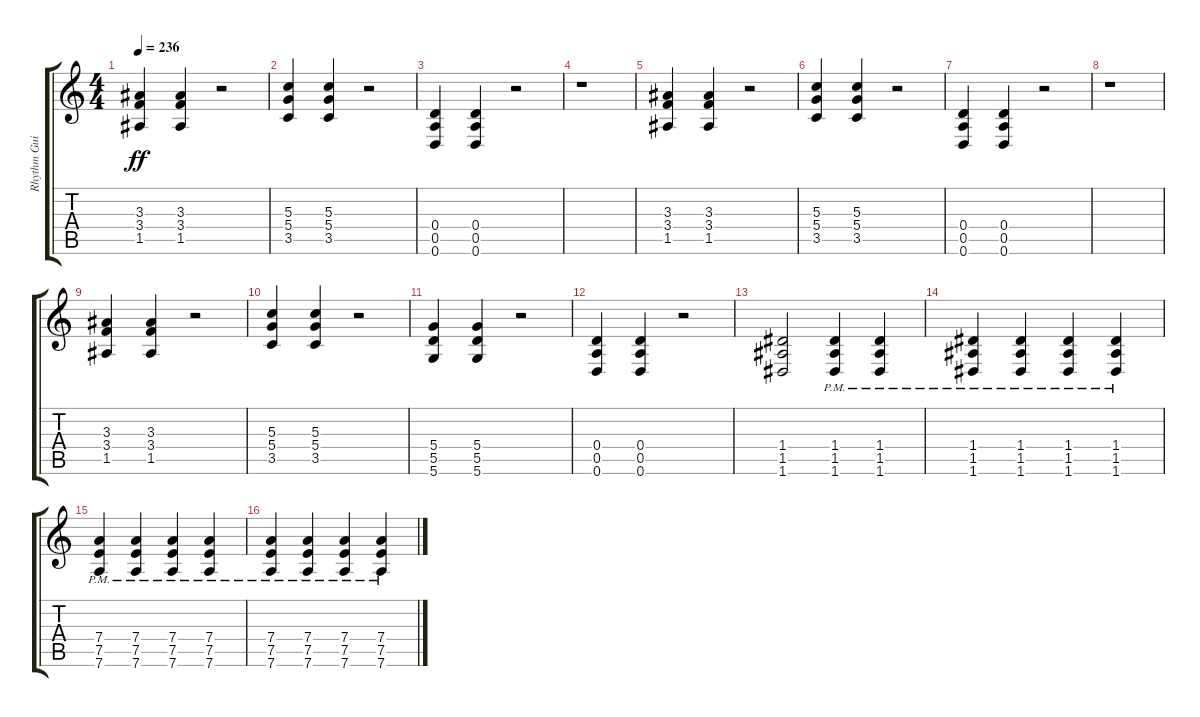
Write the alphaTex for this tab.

\track ("Rhythm Guitar" "Rhythm Gui") {instrument distortionguitar}
\staff {score tabs}
\tuning (E4 B3 G3 D3 A2 D2) {hide}
\ts (4 4)
\tempo 236
\clef g2
\ks c
(3.3 3.4 1.5).4{dy ff} (3.3 3.4 1.5).4 r.2 |
(5.3 5.4 3.5).4 (5.3 5.4 3.5).4 r.2 |
(0.4 0.5 0.6).4 (0.4 0.5 0.6).4 r.2 |
r.1 |
(3.3 3.4 1.5).4 (3.3 3.4 1.5).4 r.2 |
(5.3 5.4 3.5).4 (5.3 5.4 3.5).4 r.2 |
(0.4 0.5 0.6).4 (0.4 0.5 0.6).4 r.2 |
r.1 |
(3.3 3.4 1.5).4 (3.3 3.4 1.5).4 r.2 |
(5.3 5.4 3.5).4 (5.3 5.4 3.5).4 r.2 |
(5.4 5.5 5.6).4 (5.4 5.5 5.6).4 r.2 |
(0.4 0.5 0.6).4 (0.4 0.5 0.6).4 r.2 |
(1.4 1.5 1.6).2 (1.4{pm} 1.5{pm} 1.6{pm}).4 (1.4{pm} 1.5{pm} 1.6{pm}).4 |
(1.4{pm} 1.5{pm} 1.6{pm}).4 (1.4{pm} 1.5{pm} 1.6{pm}).4 (1.4{pm} 1.5{pm} 1.6{pm}).4 (1.4{pm} 1.5{pm} 1.6{pm}).4 |
(7.4{pm} 7.5{pm} 7.6{pm}).4 (7.4{pm} 7.5{pm} 7.6{pm}).4 (7.4{pm} 7.5{pm} 7.6{pm}).4 (7.4{pm} 7.5{pm} 7.6{pm}).4 |
(7.4{pm} 7.5{pm} 7.6{pm}).4 (7.4{pm} 7.5{pm} 7.6{pm}).4 (7.4{pm} 7.5{pm} 7.6{pm}).4 (7.4{pm} 7.5{pm} 7.6{pm}).4
